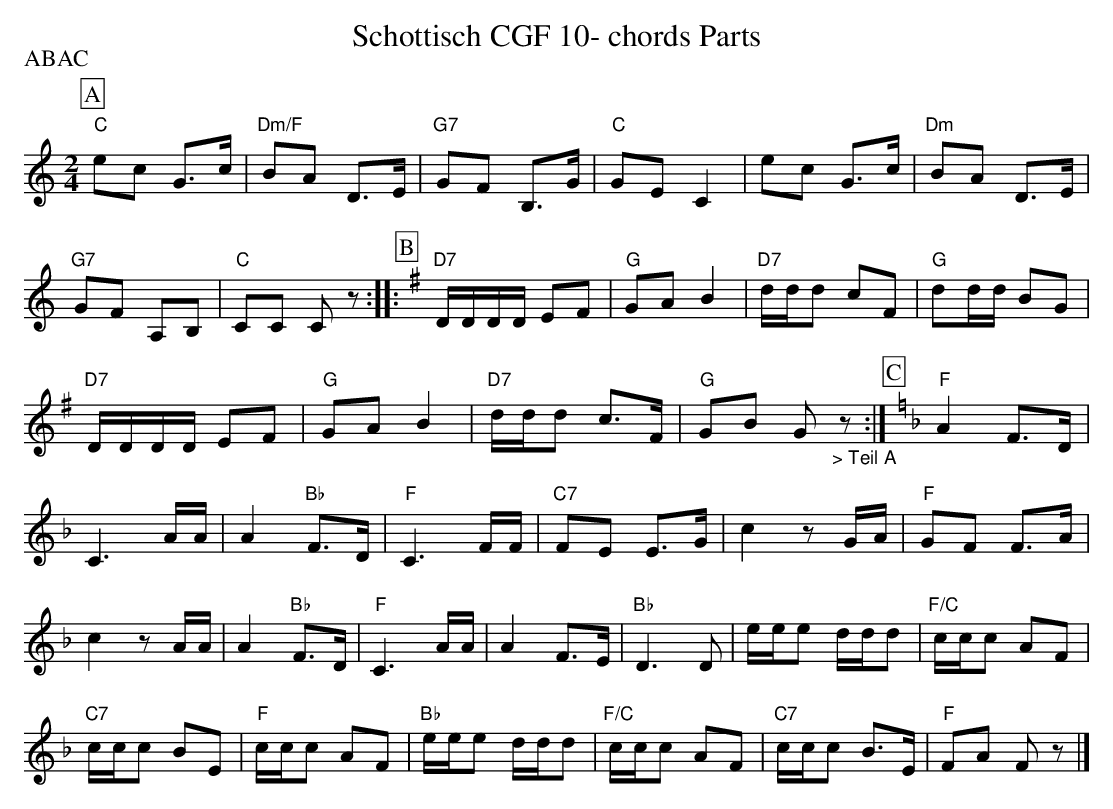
X:1
T:Schottisch CGF 10- chords Parts
P:ABAC
M:2/4
L:1/8
K:Cmaj%%MIDI gchordon
[P:A] "C"ec G>c | "Dm/F"BA D>E | "G7"GF B,>G | "C"GEC2 | ec G>c | "Dm"BA D>E |
"G7"GF A,B, | "C"CC Cz :: [P:B] [K:Gmaj] "D7"D/2D/2D/2D/2 EF | "G"GAB2 | "D7"d/2d/2d cF | "G"dd/2d/2 BG |
"D7"D/2D/2D/2D/2 EF | "G"GAB2 | "D7"d/2d/2d c>F | "G"GB G"_> Teil A"z :| [P:C] [K:Fmaj] "F"A2 F>D |
C3A/2A/2 | A2 "Bb"F>D | "F"C3 F/2F/2 | "C7"FE E>G | c2zG/2A/2 | "F"GF F>A |
c2zA/2A/2 | A2 "Bb"F>D | "F"C3A/2A/2 | A2 F>E | "Bb"D3D | e/2e/2e d/2d/2d | "F/C"c/2c/2c AF |
"C7"c/2c/2c BE | "F"c/2c/2c AF | "Bb"e/2e/2e d/2d/2d | "F/C"c/2c/2c AF | "C7"c/2c/2c B>E | "F"FA Fz |]
